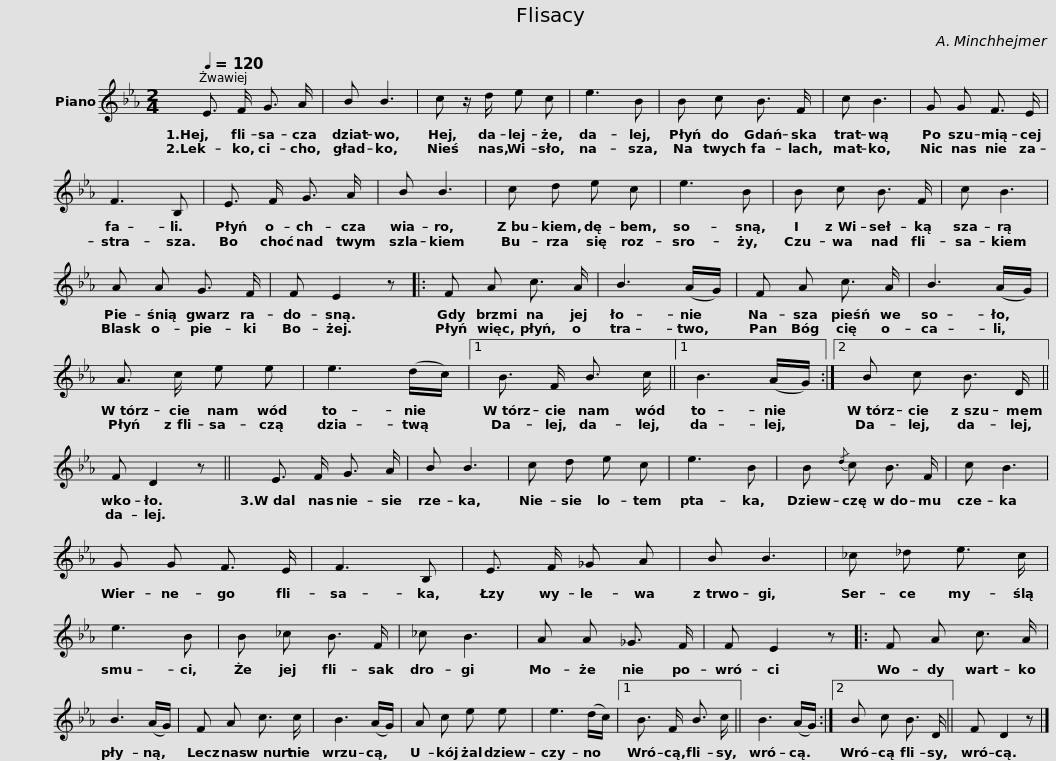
X:1
L:1/8
Q:1/4=120
M:2/4
I:linebreak $
K:Eb
V:1 treble
V:1
 E3/2 F/ G3/2 A/ | B B3 | c z/ d/ e c | e3 B | B c B3/2 F/ | %5
 c B3 |$ G G F3/2 E/ | F3 B, | E3/2 F/ G3/2 A/ | B B3 | %10
 c d e c | e3 B |$ B c B3/2 F/ | c B3 | A A G3/2 F/ | %15
 F E2 z |: F A c3/2 A/ | B3 (A/G/) |$ F A c3/2 A/ | B3 (A/G/) | %20
 A3/2 c/ e e | e3 (d/c/) |1 B3/2 F/ B3/2 c/ ||1 B3 (A/G/) :|2$ B c B3/2 D/ || %25
 F D2 z || E3/2 F/ G3/2 A/ | B B3 | c d e c | e3 B |$ %30
 B{/d} c B3/2 F/ | c B3 | G G F3/2 E/ | F3 B, | E3/2 F/ _G A | %35
 B B3 | _c _d e3/2 c/ |$ e3 B | B _c B3/2 F/ | _c B3 | %40
 A A _G3/2 F/ | F E2 z |: F A c3/2 A/ | B3 (A/G/) |$ F A c3/2 c/ | %45
 B3 (A/G/) | A c e e | e3 (d/c/) |1 B3/2 F/ B3/2 c/ || B3 (A/G/) :|2 %50
 B c B3/2 D/ ||$ F D2 z |] %52
